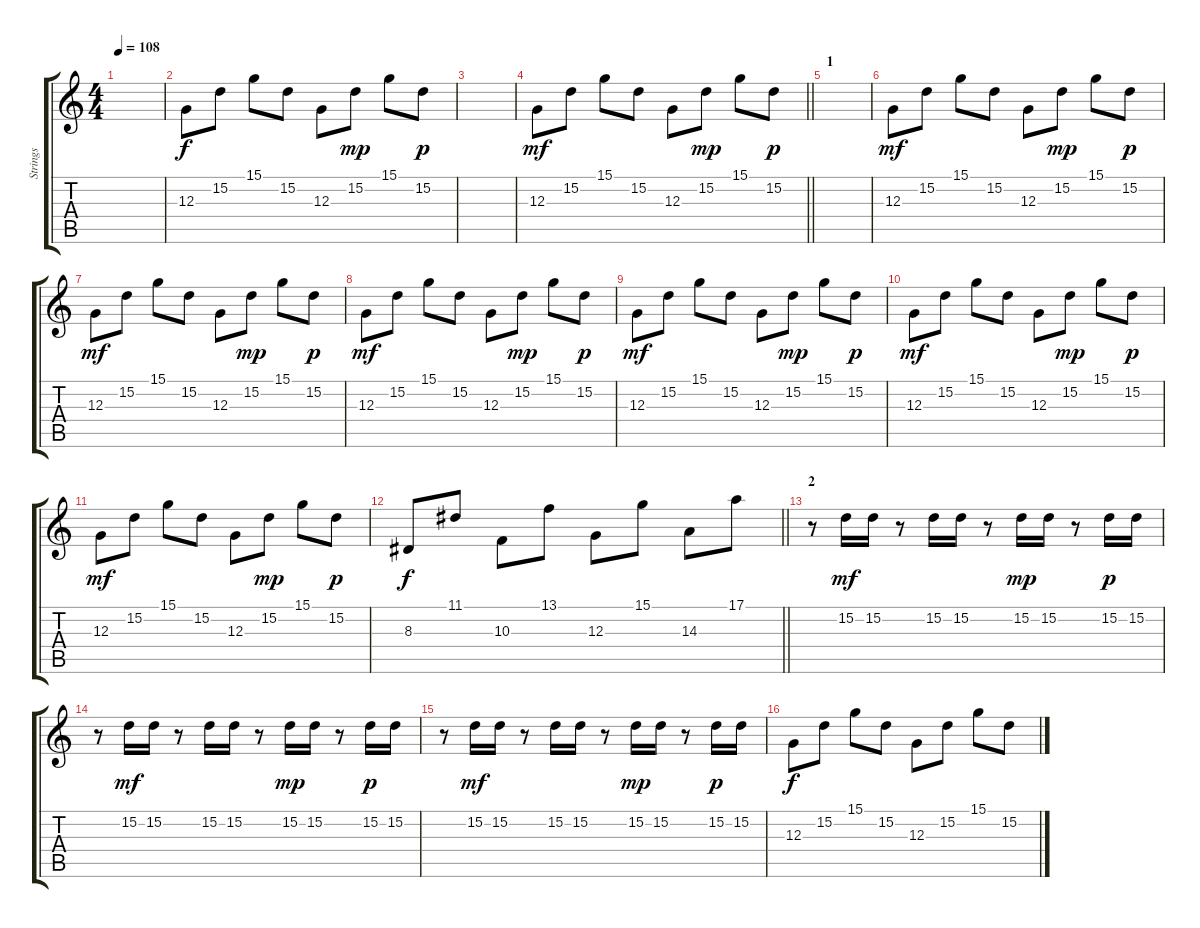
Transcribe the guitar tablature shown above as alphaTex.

\track ("Strings" "Strings") {instrument orchestralharp}
\staff {score tabs}
\tuning (E4 B3 G3 D3 A2 E2) {hide}
\ts (4 4)
\tempo 108
\clef g2
\ks c
|
12.3.8 15.2.8 15.1.8 15.2.8 12.3.8 15.2.8{dy mp} 15.1.8 15.2.8{dy p} |
|
\barLineRight lightlight
12.3.8{dy mf} 15.2.8 15.1.8 15.2.8 12.3.8 15.2.8{dy mp} 15.1.8 15.2.8{dy p} |
\section ("" "1")
|
12.3.8{dy mf} 15.2.8 15.1.8 15.2.8 12.3.8 15.2.8{dy mp} 15.1.8 15.2.8{dy p} |
12.3.8{dy mf volume 7} 15.2.8 15.1.8 15.2.8 12.3.8 15.2.8{dy mp} 15.1.8 15.2.8{dy p} |
12.3.8{dy mf} 15.2.8 15.1.8 15.2.8 12.3.8 15.2.8{dy mp} 15.1.8 15.2.8{dy p} |
12.3.8{dy mf} 15.2.8 15.1.8 15.2.8 12.3.8 15.2.8{dy mp} 15.1.8 15.2.8{dy p} |
12.3.8{dy mf} 15.2.8 15.1.8 15.2.8 12.3.8 15.2.8{dy mp} 15.1.8 15.2.8{dy p} |
12.3.8{dy mf} 15.2.8 15.1.8 15.2.8 12.3.8 15.2.8{dy mp} 15.1.8 15.2.8{dy p} |
\barLineRight lightlight
8.3.8{dy f volume 9} 11.1.8 10.3.8 13.1.8 12.3.8 15.1.8 14.3.8 17.1.8 |
\section ("" "2")
r.8 15.2.16{dy mf} 15.2.16 r.8 15.2.16 15.2.16 r.8 15.2.16{dy mp} 15.2.16 r.8 15.2.16{dy p} 15.2.16 |
r.8 15.2.16{dy mf} 15.2.16 r.8 15.2.16 15.2.16 r.8 15.2.16{dy mp} 15.2.16 r.8 15.2.16{dy p} 15.2.16 |
r.8 15.2.16{dy mf} 15.2.16 r.8 15.2.16 15.2.16 r.8 15.2.16{dy mp} 15.2.16 r.8 15.2.16{dy p} 15.2.16 |
12.3.8{dy f} 15.2.8 15.1.8 15.2.8 12.3.8 15.2.8 15.1.8 15.2.8
